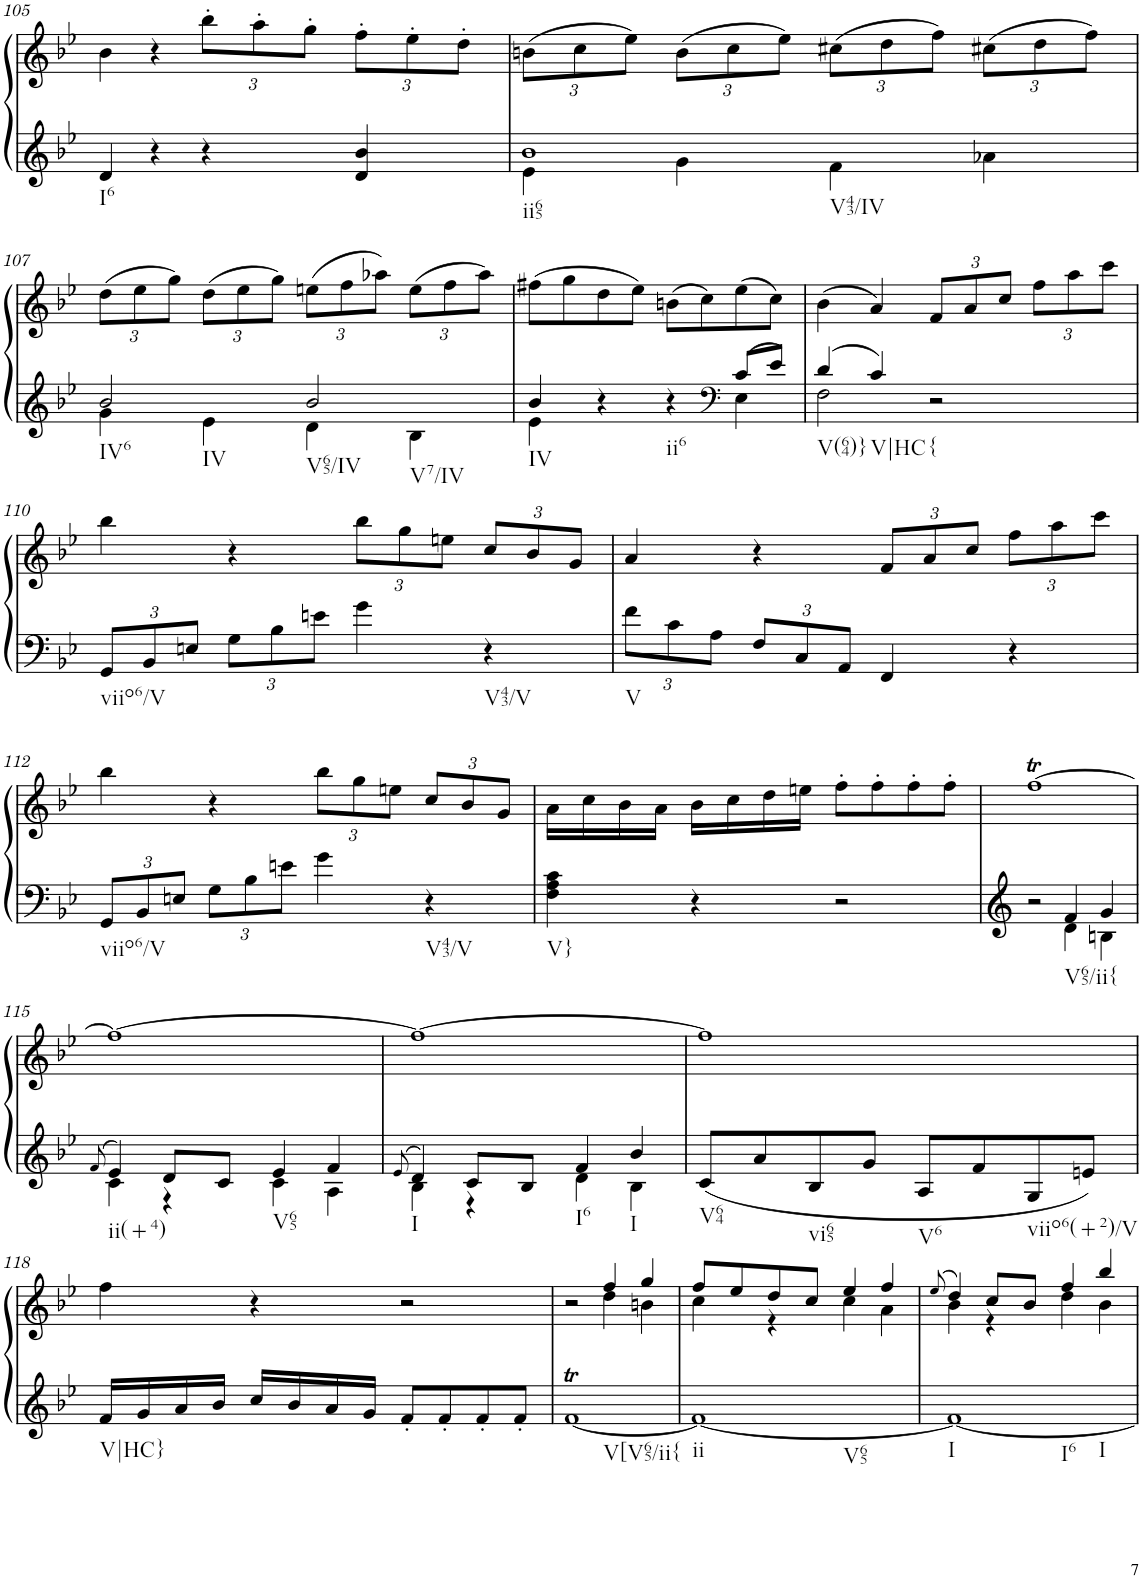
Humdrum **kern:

**kern	**kern
*part1	*part1
*staff2	*staff1
*I"Klavier linke Hand	*
!!LO:PB:g=z
*clefG2	*clefG2
*k[b-e-]	*k[b-e-]
*M2/2	*M2/2
*met(c|)	*met(c|)
=105	=105
!LO:TX:b:t=I6	!
4d/	4b-\
4r	4r
*	*Xbrackettup
4r	12bb-'\L
.	12aa'\
.	12gg'\J
4d/ 4b-/	12ff'\L
.	12ee-'\
.	12dd'\J
=106	=106
*^	*
!LO:TX:b:t=ii65	!	!
!LO:TX:b:t=V43/IV	!	!
1b-	4e-\	(12bn\L
.	.	12cc\
.	.	12ee-\J)
.	4g\	(12b\L
.	.	12cc\
.	.	12ee-\J)
.	4f\	(12cc#X\L
.	.	12dd\
.	.	12ff\J)
.	4a-X\	(12cc#X\L
.	.	12dd\
.	.	12ff\J)
!!LO:LB:g=z
=107	=107	=107
!LO:TX:b:t=IV6	!	!
!LO:TX:b:t=IV	!	!
2b-/	4g\	(12dd\L
.	.	12ee-\
.	.	12gg\J)
.	4e-\	(12dd\L
.	.	12ee-\
.	.	12gg\J)
!LO:TX:b:t=V65/IV	!	!
!LO:TX:b:t=V7/IV	!	!
2b-/	4d\	(12een\L
.	.	12ff\
.	.	12aa-X\J)
.	4B-\	(12ee\L
.	.	12ff\
.	.	12aa-\J)
=108	=108	=108
!LO:TX:b:t=IV	!	!
4b-/	4e-\	(8ff#X\L
.	.	8gg\
4r	2ryy	8dd\
.	.	8ee-\J)
!LO:TX:b:t=ii6	!	!
4r	.	(8bn\L
.	.	8cc\)
*clefF4	*	*
8c/L	4E-\	(8ee-\
8e-/J	.	8cc\J)
=109	=109	=109
!LO:TX:b:t=V(64)}	!	!
4d/	2F\	(4b-\
!LO:TX:b:t=V|HC	!	!
4c/	.	4a/)
!LO:TX:b:t={	!	!
2r	2ryy	12f/L
.	.	12a/
.	.	12cc/J
.	.	12ff\L
.	.	12aa\
.	.	12ccc\J
*v	*v	*
!!LO:LB:g=z
=110	=110
*Xbrackettup	*
!LO:TX:b:t=viio6/V	!
12GG/L	4bb-\
12BB-/	.
12En/J	.
12G\L	4r
12B-\	.
12en\J	.
4g\	12bb-\L
.	12gg\
.	12een\J
!LO:TX:b:t=V43/V	!
4r	12cc/L
.	12b-/
.	12g/J
=111	=111
!LO:TX:b:t=V	!
12f\L	4a/
12c\	.
12A\J	.
12F/L	4r
12C/	.
12AA/J	.
4FF/	12f/L
.	12a/
.	12cc/J
4r	12ff\L
.	12aa\
.	12ccc\J
!!LO:LB:g=z
=112	=112
!LO:TX:b:t=viio6/V	!
12GG/L	4bb-\
12BB-/	.
12En/J	.
12G\L	4r
12B-\	.
12en\J	.
4g\	12bb-\L
.	12gg\
.	12een\J
!LO:TX:b:t=V43/V	!
4r	12cc/L
.	12b-/
.	12g/J
=113	=113
!LO:TX:b:t=V}	!
4F\ 4A\ 4c\	16a\LL
.	16cc\
.	16b-\
.	16a\JJ
4r	16b-\LL
.	16cc\
.	16dd\
.	16een\JJ
2r	8ff'\L
.	8ff'\
.	8ff'\
.	8ff'\J
=114	=114
*^	*
2r	2ryy	[1ffT
!LO:TX:b:t=V65/ii{	!	!
4f/	4d\	.
4g/	4Bn\	.
!!LO:LB:g=z
=115	=115	=115
8qf/	.	.
!LO:TX:b:t=ii(+4)	!	!
4e-/	4c\	1ff_
8d/L	4r	.
8c/J	.	.
!LO:TX:b:t=V65	!	!
4e-/	4c\	.
4f/	4A\	.
=116	=116	=116
8qe-/	.	.
!LO:TX:b:t=I	!	!
4d/	4B-\	1ff_
8c/L	4r	.
8B-/J	.	.
!LO:TX:b:t=I6	!	!
4f/	4d\	.
!LO:TX:b:t=I	!	!
4b-/	4B-\	.
=117	=117	=117
!LO:TX:b:t=V64	!	!
*v	*v	*
8c/L	1ff]
8a/	.
!LO:TX:b:t=vi65	!
8B-/	.
8g/J	.
!LO:TX:b:t=V6	!
8A/L	.
8f/	.
!LO:TX:b:t=viio6(+2)/V	!
8G/	.
8en/J	.
!!LO:LB:g=z
=118	=118
!LO:TX:b:t=V|HC}	!
16f/LL	4ff\
16g/	.
16a/	.
16b-/JJ	.
16cc/LL	4r
16b-/	.
16a/	.
16g/JJ	.
8f'/L	2r
8f'/	.
8f'/	.
8f'/J	.
=119	=119
*	*^
!LO:TX:b:t=V[V65/ii{	!	!
[1fT	2r	2ryy
.	4ff/	4dd\
.	4gg/	4bn\
=120	=120	=120
!LO:TX:b:t=ii	!	!
!LO:TX:b:t=V65	!	!
1f_	8ff/L	4cc\
.	8ee-/	.
.	8dd/	4r
.	8cc/J	.
.	4ee-/	4cc\
.	4ff/	4a\
=121	=121	=121
.	(>8qee-/	.
!LO:TX:b:t=I	!	!
!LO:TX:b:t=I6	!	!
!LO:TX:b:t=I	!	!
1f_	4dd/)	4b-\
.	8cc/L	4r
.	8b-/J	.
.	4ff/	4dd\
.	4bb-/	4b-\
*	*v	*v
=	=
*-	*-
